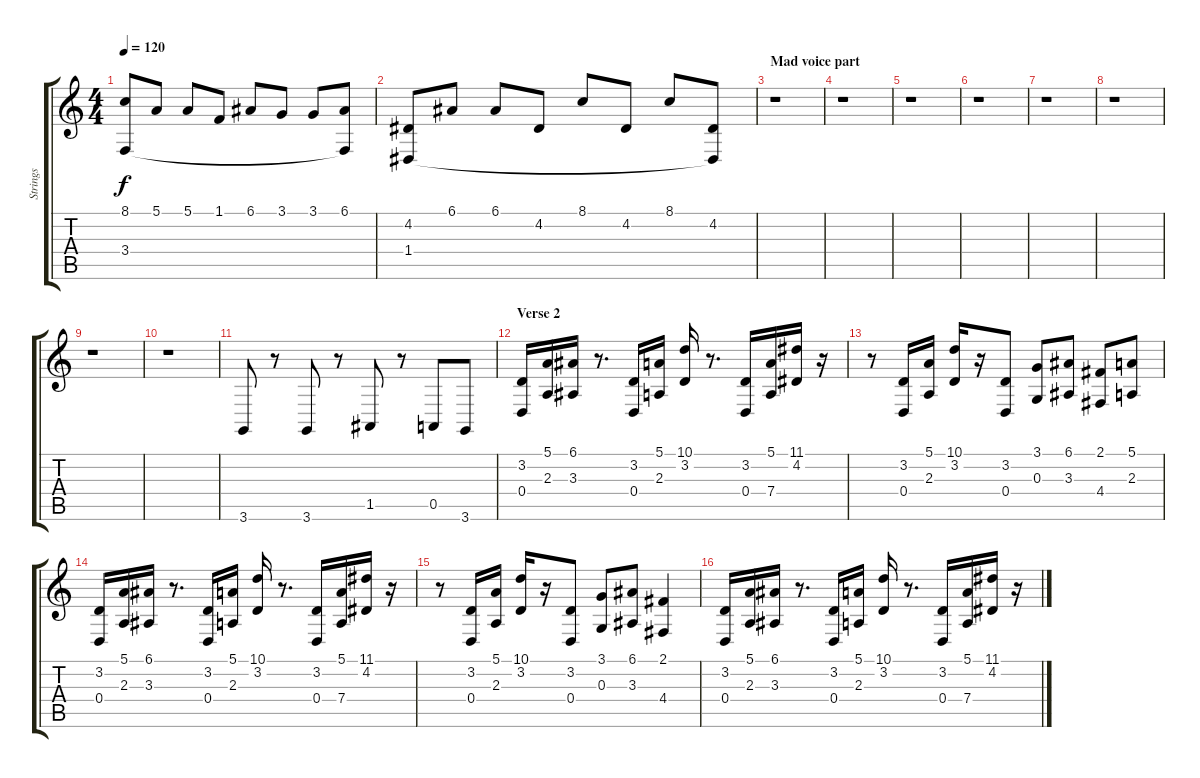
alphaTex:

\track ("Strings" "Strings") {instrument stringensemble1}
\staff {score tabs}
\tuning (E4 B3 G3 D3 A2 E2) {hide}
\ts (4 4)
\tempo 120
\clef g2
\ks c
(8.1 3.4).8{dy f} 5.1.8 5.1.8 1.1.8 6.1.8 3.1.8 3.1.8 (6.1 3.4{t}).8 |
(4.2 1.4).8 6.1.8 6.1.8 4.2.8 8.1.8 4.2.8 8.1.8 (4.2 1.4{t}).8 |
\section ("" "Mad voice part")
r.1 |
r.1 |
r.1 |
r.1 |
r.1 |
r.1 |
r.1 |
r.1 |
3.6.8 r.8 3.6.8 r.8 1.5.8 r.8 0.5.8 3.6.8 |
\section ("" "Verse 2")
(3.2 0.4).16{volume 16} (5.1 2.3).16 (6.1 3.3).16 r.8{d} (3.2 0.4).16 (5.1 2.3).16 (10.1 3.2).16 r.8{d} (3.2 0.4).16 (5.1 7.4).16 (11.1 4.2).16 r.16 |
r.8 (3.2 0.4).16 (5.1 2.3).16 (10.1 3.2).16 r.16 (3.2 0.4).8 (3.1 0.3).8 (6.1 3.3).8 (2.1 4.4).8 (5.1 2.3).8 |
(3.2 0.4).16 (5.1 2.3).16 (6.1 3.3).16 r.8{d} (3.2 0.4).16 (5.1 2.3).16 (10.1 3.2).16 r.8{d} (3.2 0.4).16 (5.1 7.4).16 (11.1 4.2).16 r.16 |
r.8 (3.2 0.4).16 (5.1 2.3).16 (10.1 3.2).16 r.16 (3.2 0.4).8 (3.1 0.3).8 (6.1 3.3).8 (2.1 4.4).4 |
(3.2 0.4).16 (5.1 2.3).16 (6.1 3.3).16 r.8{d} (3.2 0.4).16 (5.1 2.3).16 (10.1 3.2).16 r.8{d} (3.2 0.4).16 (5.1 7.4).16 (11.1 4.2).16 r.16
